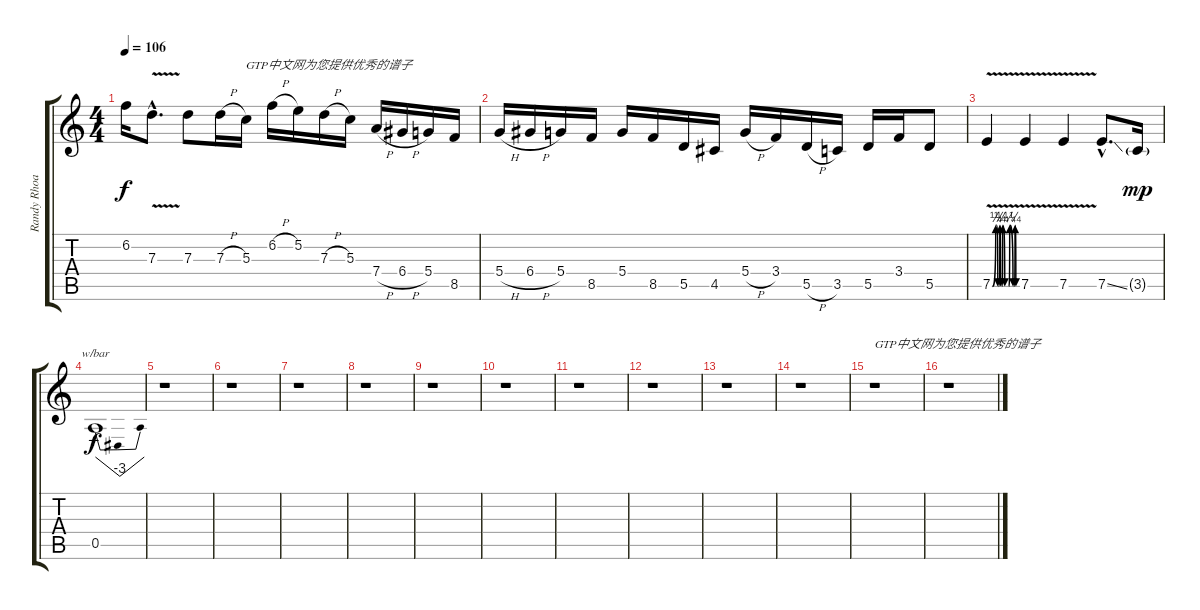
\track ("Randy Rhoads (Solo)" "Randy Rhoa") {instrument distortionguitar}
\staff {score tabs}
\tuning (E4 B3 G3 D3 A2 E2) {hide}
\ts (4 4)
\tempo 106
\clef g2
\ks c
6.2.16{dy f} 7.3{v hac}.8{d} 7.3.8 7.3{h}.16 5.3.16{txt "GTP中文网为您提供优秀的谱子"} 6.2{h}.16 5.2.16 7.3{h}.16 5.3.16 7.4{h}.16 6.4{h}.16 5.4.16 8.5.16 |
5.4{h}.16 6.4{h}.16 5.4.16 8.5.16 5.4.16 8.5.16 5.5.16 4.5.16 5.4{h}.16 3.4.16 5.5{h}.16 3.5.16 5.5.16 3.4.16 5.5.8 |
7.5{be (custom 0 0 8 1 10 1 13 0 15 0 18 1 20 0 23 0 25 1 30 0 36 0 40 0 42 1 50 0 52 0 55 1 57 0 60 0) v}.4 7.5{v}.4 7.5{v}.4 7.5{ss hac}.8{d} 3.5{g}.16{dy mp} |
0.5.1{tbe (dip default 0 0 30 -12 60 0) dy f} |
r.1 |
r.1 |
r.1 |
r.1 |
r.1 |
r.1 |
r.1 |
r.1 |
r.1 |
r.1 |
r.1{txt "GTP中文网为您提供优秀的谱子"} |
r.1
